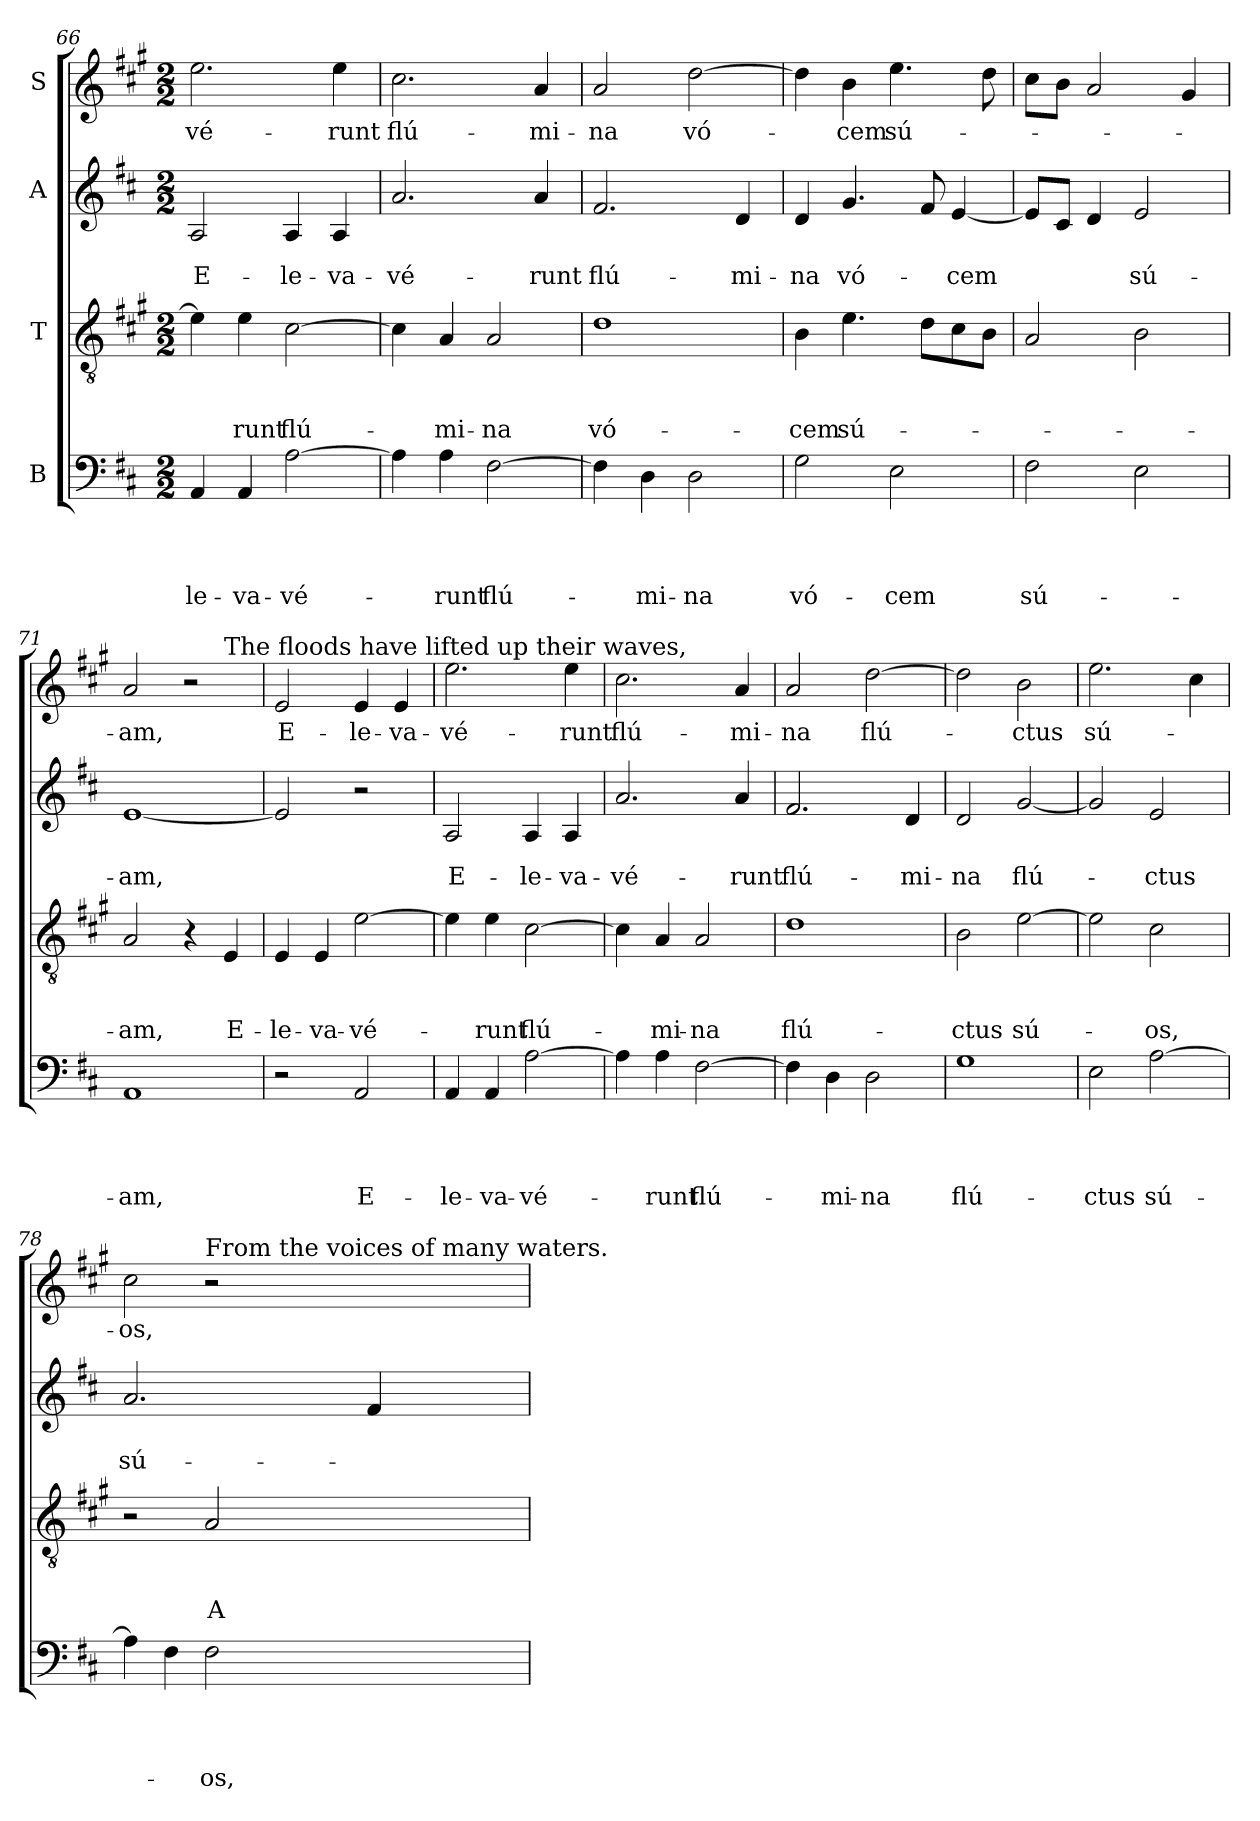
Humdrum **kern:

**kern	**text	**text	**text	**text	**kern	**text	**text	**text	**kern	**text	**text	**kern	**text
*part4	*part4	*part4	*part4	*part4	*part3	*part3	*part3	*part3	*part2	*part2	*part2	*part1	*part1
*staff4	*staff4	*staff4	*staff4	*staff4	*staff3	*staff3	*staff3	*staff3	*staff2	*staff2	*staff2	*staff1	*staff1
*I"B	*	*	*	*	*I"T	*	*	*	*I"A	*	*	*I"S	*
*clefF4	*	*	*	*	*clefGv2	*	*	*	*clefG2	*	*	*clefG2	*
*k[f#c#]	*	*	*	*	*k[f#c#g#]	*	*	*	*k[f#c#]	*	*	*k[f#c#g#]	*
*D:	*	*	*	*	*A:	*	*	*	*D:	*	*	*A:	*
*M2/2	*	*	*	*	*M2/2	*	*	*	*M2/2	*	*	*M2/2	*
=66	=66	=66	=66	=66	=66	=66	=66	=66	=66	=66	=66	=66	=66
!	!	!	!	!LO:LY:b	!	!	!	!	!	!	!LO:LY:b	!	!LO:LY:b
4AA/	.	.	.	-le-	4e\]	.	.	.	2A/	.	E-	2.ee\	-vé-
!	!	!	!	!LO:LY:b	!	!	!	!LO:LY:b	!	!	!	!	!
4AA/	.	.	.	-va-	4e\	.	.	-runt	.	.	.	.	.
!	!	!	!	!LO:LY:b	!	!	!	!LO:LY:b	!	!	!LO:LY:b	!	!
[2A\	.	.	.	-vé-	[2c#\	.	.	flú-	4A/	.	-le-	.	.
!	!	!	!	!	!	!	!	!	!	!	!LO:LY:b	!	!LO:LY:b
.	.	.	.	.	.	.	.	.	4A/	.	-va-	4ee\	-runt
=67	=67	=67	=67	=67	=67	=67	=67	=67	=67	=67	=67	=67	=67
!	!	!	!	!	!	!	!	!	!	!	!LO:LY:b	!	!LO:LY:b
4A\]	.	.	.	.	4c#\]	.	.	.	2.a/	.	-vé-	2.cc#\	flú-
!	!	!	!	!LO:LY:b	!	!	!	!LO:LY:b	!	!	!	!	!
4A\	.	.	.	-runt	4A/	.	.	-mi-	.	.	.	.	.
!	!	!	!	!LO:LY:b	!	!	!	!LO:LY:b	!	!	!	!	!
[2F#\	.	.	.	flú-	2A/	.	.	-na	.	.	.	.	.
!	!	!	!	!	!	!	!	!	!	!	!LO:LY:b	!	!LO:LY:b
.	.	.	.	.	.	.	.	.	4a/	.	-runt	4a/	-mi-
=68	=68	=68	=68	=68	=68	=68	=68	=68	=68	=68	=68	=68	=68
!	!	!	!	!	!	!	!	!LO:LY:b	!	!	!LO:LY:b	!	!LO:LY:b
4F#\]	.	.	.	.	1d	.	.	vó-	2.f#/	.	flú-	2a/	-na
!	!	!	!	!LO:LY:b	!	!	!	!	!	!	!	!	!
4D\	.	.	.	-mi-	.	.	.	.	.	.	.	.	.
!	!	!	!	!LO:LY:b	!	!	!	!	!	!	!	!	!LO:LY:b
2D\	.	.	.	-na	.	.	.	.	.	.	.	[2dd\	vó-
!	!	!	!	!	!	!	!	!	!	!	!LO:LY:b	!	!
.	.	.	.	.	.	.	.	.	4d/	.	-mi-	.	.
=69	=69	=69	=69	=69	=69	=69	=69	=69	=69	=69	=69	=69	=69
!	!	!	!	!LO:LY:b	!	!	!	!LO:LY:b	!	!	!LO:LY:b	!	!
2G\	.	.	.	vó-	4B\	.	.	-cem	4d/	.	-na	4dd\]	.
!	!	!	!	!	!	!	!	!LO:LY:b	!	!	!LO:LY:b	!	!LO:LY:b
.	.	.	.	.	4.e\	.	.	sú-	4.g/	.	vó-	4b\	-cem
!	!	!	!	!LO:LY:b	!	!	!	!	!	!	!	!	!LO:LY:b
2E\	.	.	.	-cem	.	.	.	.	.	.	.	4.ee\	sú-
.	.	.	.	.	8d\L	.	.	.	8f#/	.	.	.	.
!	!	!	!	!	!	!	!	!	!	!	!LO:LY:b	!	!
.	.	.	.	.	8c#\	.	.	.	[4e/	.	-cem	.	.
.	.	.	.	.	8B\J	.	.	.	.	.	.	8dd\	.
=70	=70	=70	=70	=70	=70	=70	=70	=70	=70	=70	=70	=70	=70
!	!	!	!	!LO:LY:b	!	!	!	!	!	!	!	!	!
2F#\	.	.	.	sú-	2A/	.	.	.	8e/L]	.	.	8cc#\L	.
.	.	.	.	.	.	.	.	.	8c#/J	.	.	8b\J	.
.	.	.	.	.	.	.	.	.	4d/	.	.	2a/	.
!	!	!	!	!	!	!	!	!	!	!	!LO:LY:b	!	!
2E\	.	.	.	.	2B\	.	.	.	2e/	.	sú-	.	.
.	.	.	.	.	.	.	.	.	.	.	.	4g#/	.
!!LO:PB:g=z
=71	=71	=71	=71	=71	=71	=71	=71	=71	=71	=71	=71	=71	=71
!	!	!	!	!LO:LY:b	!	!	!	!LO:LY:b	!	!	!LO:LY:b	!	!LO:LY:b
*	*	*	*	*	*	*	*	*	*	*	*	*^	*
1AA	.	.	.	-am,	2A/	.	.	-am,	[1e	.	-am,	2a/	2.ryy	-am,
.	.	.	.	.	4r	.	.	.	.	.	.	2r	.	.
!	!	!	!	!	!	!	!	!	!	!	!	!	!LO:TX:a:t=The floods have lifted up their waves,	!
!	!	!	!	!	!	!	!	!LO:LY:b	!	!	!	!	!	!
.	.	.	.	.	4E/	.	.	E-	.	.	.	.	4ryy	.
=72	=72	=72	=72	=72	=72	=72	=72	=72	=72	=72	=72	=72	=72	=72
!	!	!	!	!	!	!	!	!LO:LY:b	!	!	!	!	!	!LO:LY:b
*	*	*	*	*	*	*	*	*	*	*	*	*v	*v	*
2r	.	.	.	.	4E/	.	.	-le-	2e/]	.	.	2e/	E-
!	!	!	!	!	!	!	!	!LO:LY:b	!	!	!	!	!
.	.	.	.	.	4E/	.	.	-va-	.	.	.	.	.
!	!	!	!	!LO:LY:b	!	!	!	!LO:LY:b	!	!	!	!	!LO:LY:b
2AA/	.	.	.	E-	[2e\	.	.	-vé-	2r	.	.	4e/	-le-
!	!	!	!	!	!	!	!	!	!	!	!	!	!LO:LY:b
.	.	.	.	.	.	.	.	.	.	.	.	4e/	-va-
=73	=73	=73	=73	=73	=73	=73	=73	=73	=73	=73	=73	=73	=73
!	!	!	!	!LO:LY:b	!	!	!	!	!	!	!LO:LY:b	!	!LO:LY:b
4AA/	.	.	.	-le-	4e\]	.	.	.	2A/	.	E-	2.ee\	-vé-
!	!	!	!	!LO:LY:b	!	!	!	!LO:LY:b	!	!	!	!	!
4AA/	.	.	.	-va-	4e\	.	.	-runt	.	.	.	.	.
!	!	!	!	!LO:LY:b	!	!	!	!LO:LY:b	!	!	!LO:LY:b	!	!
[2A\	.	.	.	-vé-	[2c#\	.	.	flú-	4A/	.	-le-	.	.
!	!	!	!	!	!	!	!	!	!	!	!LO:LY:b	!	!LO:LY:b
.	.	.	.	.	.	.	.	.	4A/	.	-va-	4ee\	-runt
=74	=74	=74	=74	=74	=74	=74	=74	=74	=74	=74	=74	=74	=74
!	!	!	!	!	!	!	!	!	!	!	!LO:LY:b	!	!LO:LY:b
4A\]	.	.	.	.	4c#\]	.	.	.	2.a/	.	-vé-	2.cc#\	flú-
!	!	!	!	!LO:LY:b	!	!	!	!LO:LY:b	!	!	!	!	!
4A\	.	.	.	-runt	4A/	.	.	-mi-	.	.	.	.	.
!	!	!	!	!LO:LY:b	!	!	!	!LO:LY:b	!	!	!	!	!
[2F#\	.	.	.	flú-	2A/	.	.	-na	.	.	.	.	.
!	!	!	!	!	!	!	!	!	!	!	!LO:LY:b	!	!LO:LY:b
.	.	.	.	.	.	.	.	.	4a/	.	-runt	4a/	-mi-
=75	=75	=75	=75	=75	=75	=75	=75	=75	=75	=75	=75	=75	=75
!	!	!	!	!	!	!	!	!LO:LY:b	!	!	!LO:LY:b	!	!LO:LY:b
4F#\]	.	.	.	.	1d	.	.	flú-	2.f#/	.	flú-	2a/	-na
!	!	!	!	!LO:LY:b	!	!	!	!	!	!	!	!	!
4D\	.	.	.	-mi-	.	.	.	.	.	.	.	.	.
!	!	!	!	!LO:LY:b	!	!	!	!	!	!	!	!	!LO:LY:b
2D\	.	.	.	-na	.	.	.	.	.	.	.	[2dd\	flú-
!	!	!	!	!	!	!	!	!	!	!	!LO:LY:b	!	!
.	.	.	.	.	.	.	.	.	4d/	.	-mi-	.	.
=76	=76	=76	=76	=76	=76	=76	=76	=76	=76	=76	=76	=76	=76
!	!	!	!	!LO:LY:b	!	!	!	!LO:LY:b	!	!	!LO:LY:b	!	!
1G	.	.	.	flú-	2B\	.	.	-ctus	2d/	.	-na	2dd\]	.
!	!	!	!	!	!	!	!	!LO:LY:b	!	!	!LO:LY:b	!	!LO:LY:b
.	.	.	.	.	[2e\	.	.	sú-	[2g/	.	flú-	2b\	-ctus
!!LO:LB:g=z
=77	=77	=77	=77	=77	=77	=77	=77	=77	=77	=77	=77	=77	=77
!	!	!	!	!LO:LY:b	!	!	!	!	!	!	!	!	!LO:LY:b
2E\	.	.	.	-ctus	2e\]	.	.	.	2g/]	.	.	2.ee\	sú-
!	!	!	!	!LO:LY:b	!	!	!	!LO:LY:b	!	!	!LO:LY:b	!	!
[2A\	.	.	.	sú-	2c#\	.	.	-os,	2e/	.	-ctus	.	.
.	.	.	.	.	.	.	.	.	.	.	.	4cc#\	.
=78	=78	=78	=78	=78	=78	=78	=78	=78	=78	=78	=78	=78	=78
!	!	!	!	!	!	!	!	!	!	!	!LO:LY:b	!	!LO:LY:b
4A\]	.	.	.	.	2r	.	.	.	2.a/	.	sú-	2cc#\	-os,
4F#\	.	.	.	.	.	.	.	.	.	.	.	.	.
!	!	!	!	!	!	!	!	!	!	!	!	!LO:TX:a:t=From the voices of many waters.	!
!	!	!	!	!LO:LY:b	!	!	!	!LO:LY:b	!	!	!	!	!
2F#\	.	.	.	-os,	2A/	.	.	A	.	.	.	2r	.
.	.	.	.	.	.	.	.	.	4f#/	.	.	.	.
=	=	=	=	=	=	=	=	=	=	=	=	=	=
*-	*-	*-	*-	*-	*-	*-	*-	*-	*-	*-	*-	*-	*-
